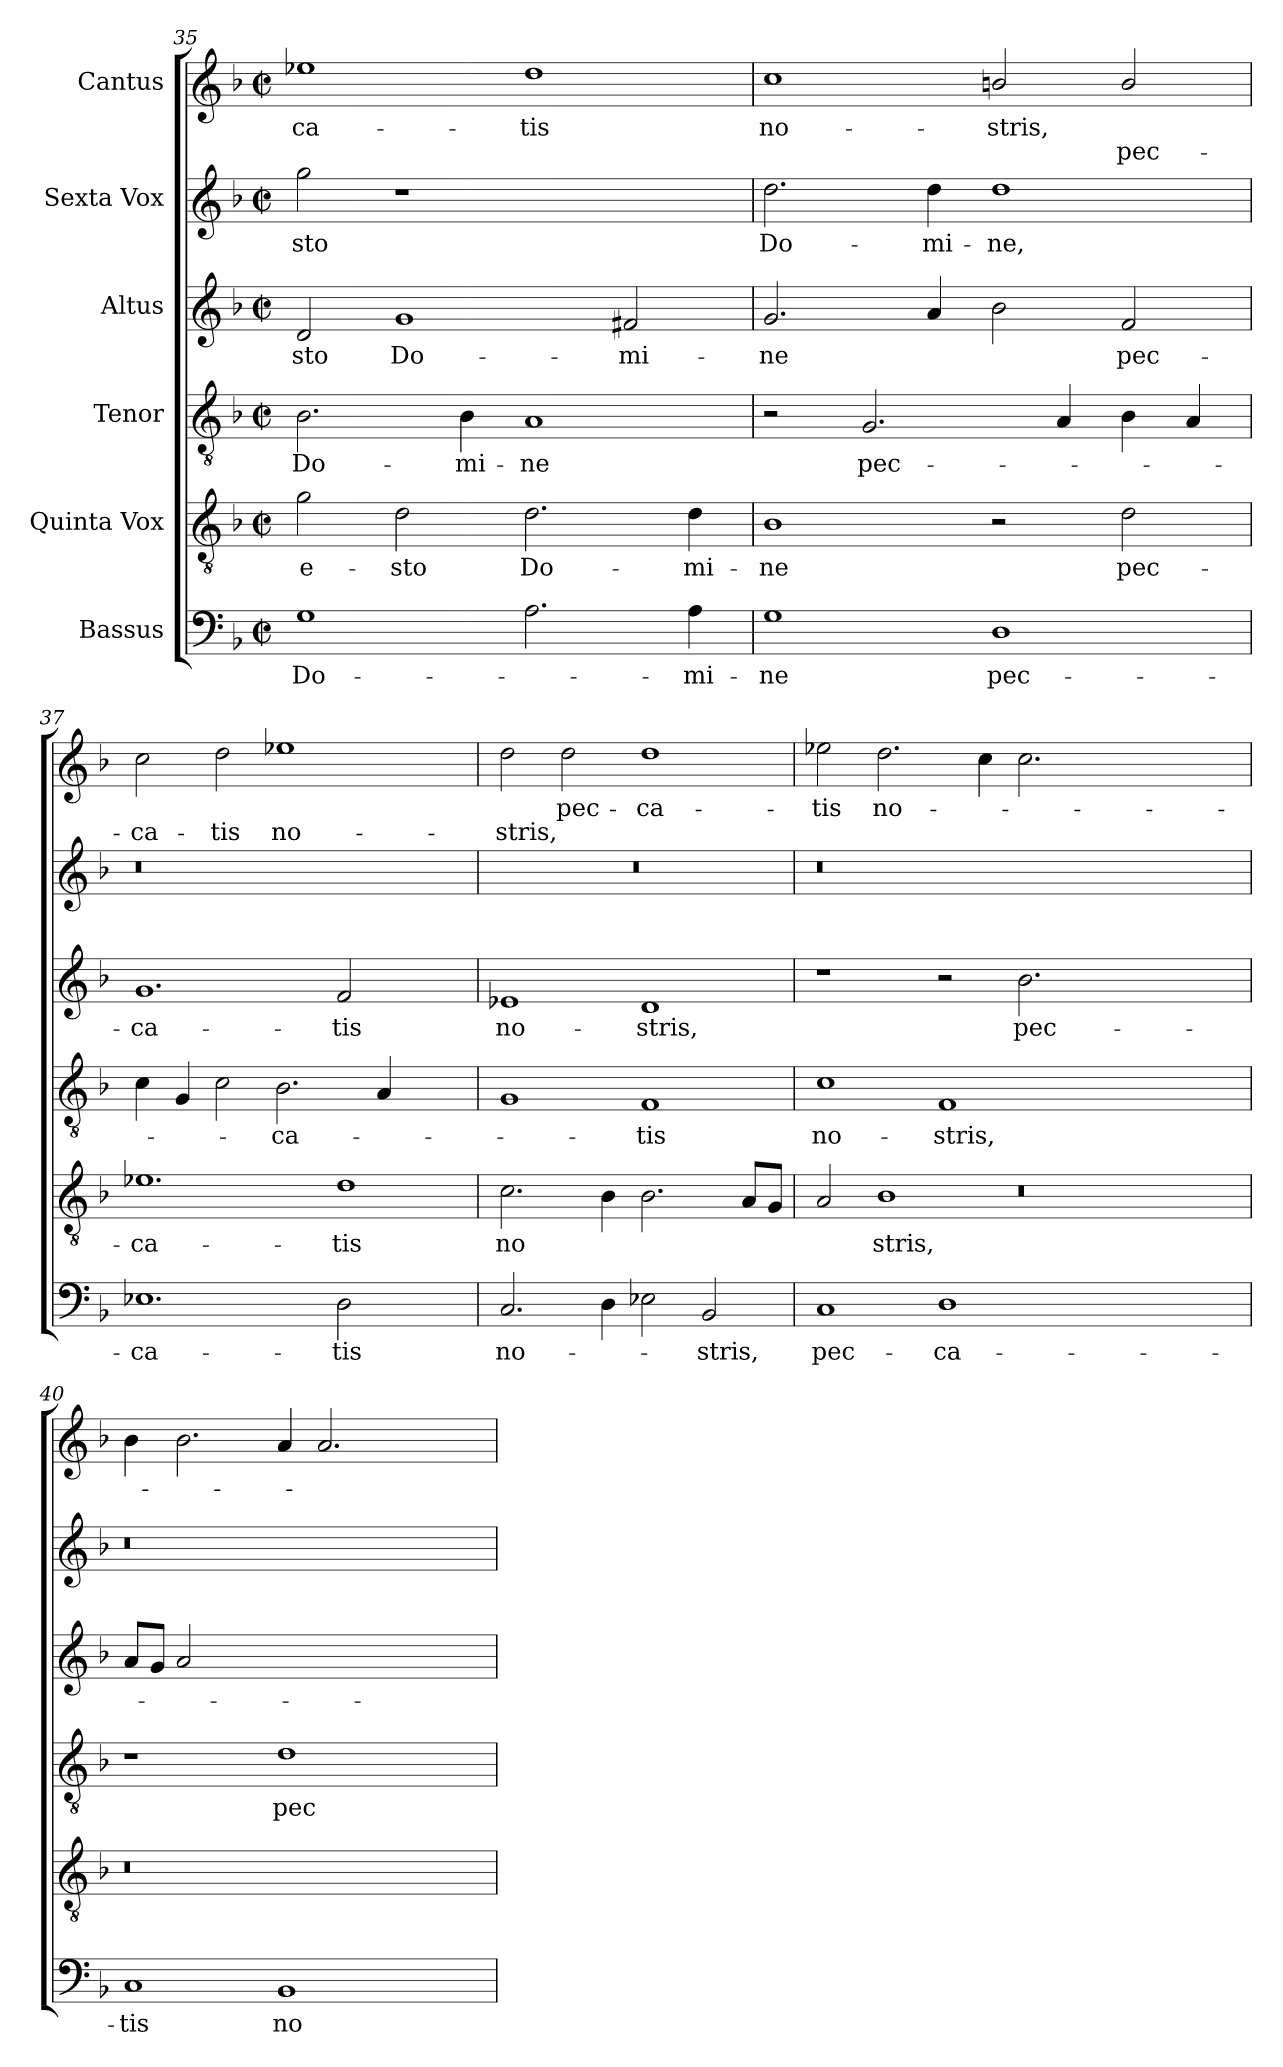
**kern	**text	**kern	**text	**kern	**text	**kern	**text	**kern	**text	**kern	**text	**text
*part6	*part6	*part5	*part5	*part4	*part4	*part3	*part3	*part2	*part2	*part1	*part1	*part1
*staff6	*staff6	*staff5	*staff5	*staff4	*staff4	*staff3	*staff3	*staff2	*staff2	*staff1	*staff1	*staff1
*I"Bassus	*	*I"Quinta Vox	*	*I"Tenor	*	*I"Altus	*	*I"Sexta Vox	*	*I"Cantus	*	*
!!LO:LB:g=z
*clefF4	*	*clefGv2	*	*clefGv2	*	*clefG2	*	*clefG2	*	*clefG2	*	*
*k[b-]	*	*k[b-]	*	*k[b-]	*	*k[b-]	*	*k[b-]	*	*k[b-]	*	*
*F:	*	*F:	*	*F:	*	*F:	*	*F:	*	*F:	*	*
*M4/2	*	*M4/2	*	*M4/2	*	*M4/2	*	*M4/2	*	*M4/2	*	*
*met(c|)	*	*met(c|)	*	*met(c|)	*	*met(c|)	*	*met(c|)	*	*met(c|)	*	*
=35A	=35A	=35A	=35A	=35A	=35A	=35A	=35A	=35A	=35A	=35A	=35A	=35A
!	!LO:LY:b	!	!LO:LY:b	!	!LO:LY:b	!	!LO:LY:b	!	!LO:LY:b	!	!LO:LY:b	!
*	*	*	*	*	*	*	*	*	*	*^	*	*
1G	Do-	2g	e-	2.B-	Do-	2d	-sto	2gg	-sto	1ee-X	1ryy	-ca-	.
!	!	!	!LO:LY:b	!	!	!	!LO:LY:b	!	!	!	!	!	!
.	.	2d	-sto	.	.	1g	Do-	1r	.	.	.	.	.
!	!	!	!	!	!LO:LY:b	!	!	!	!	!	!	!	!
.	.	.	.	4B-	-mi-	.	.	.	.	.	.	.	.
!	!	!	!LO:LY:b	!	!LO:LY:b	!	!	!	!	!	!	!LO:LY:b	!
2.A	.	2.d	Do-	1A	-ne	.	.	.	.	1dd	2ryy	-tis	.
!	!	!	!	!	!	!	!LO:LY:b	!	!	!	!	!	!
.	.	.	.	.	.	2f#	-mi-	2ryy	.	.	2ryy	.	.
!	!LO:LY:b	!	!LO:LY:b	!	!	!	!	!	!	!	!	!	!
4A	-mi-	4d	-mi-	.	.	.	.	.	.	.	.	.	.
!!LO:LB:g=z	!!
=36A	=36A	=36A	=36A	=36A	=36A	=36A	=36A	=36A	=36A	=36A	=36A	=36A	=36A
!	!LO:LY:b	!	!LO:LY:b	!	!	!	!LO:LY:b	!	!LO:LY:b	!	!	!LO:LY:b	!
1G	-ne	1B-	-ne	2r	.	2.g	-ne	2.dd	Do-	1cc	0ryy	no-	.
!	!	!	!	!	!LO:LY:b	!	!	!	!	!	!	!	!
.	.	.	.	2.G	pec-	.	.	.	.	.	.	.	.
!	!	!	!	!	!	!	!	!	!LO:LY:b	!	!	!	!
.	.	.	.	.	.	4a	.	4dd	-mi-	.	.	.	.
!	!LO:LY:b	!	!	!	!	!	!	!	!LO:LY:b	!	!	!LO:LY:b	!
1D	pec-	2r	.	.	.	2b-	.	1dd	-ne,	2bn	.	-stris,	.
.	.	.	.	4A	.	.	.	.	.	.	.	.	.
!	!	!	!LO:LY:b	!	!	!	!LO:LY:b	!	!	!	!	!	!LO:LY:b
.	.	2d	pec-	4B-	.	2f	pec-	.	.	2b	.	.	pec-
.	.	.	.	4A	.	.	.	.	.	.	.	.	.
=37A	=37A	=37A	=37A	=37A	=37A	=37A	=37A	=37A	=37A	=37A	=37A	=37A	=37A
!	!LO:LY:b	!	!LO:LY:b	!	!	!	!LO:LY:b	!	!	!	!	!	!LO:LY:b
1.E-X	-ca-	1.e-X	-ca-	4c	.	1.g	-ca-	0r	.	2cc	2ryy	.	-ca-
.	.	.	.	4G	.	.	.	.	.	.	.	.	.
!	!	!	!	!	!	!	!	!	!	!	!	!	!LO:LY:b
.	.	.	.	2c	.	.	.	.	.	2dd	0ryy	.	-tis
!	!	!	!	!	!LO:LY:b	!	!	!	!	!	!	!	!LO:LY:b
.	.	.	.	2.B-	-ca-	.	.	.	.	1ee-X	.	.	no-
!	!LO:LY:b	!	!LO:LY:b	!	!	!	!LO:LY:b	!	!	!	!	!	!
2D	-tis	1d	-tis	.	.	2f	-tis	.	.	.	.	.	.
.	.	.	.	4A	.	.	.	.	.	.	.	.	.
2ryy	.	.	.	2ryy	.	2ryy	.	2ryy	.	2ryy	.	.	.
*	*	*	*	*	*	*	*	*	*	*v	*v	*	*
!!LO:LB:g=z
=38	=38	=38	=38	=38	=38	=38	=38	=38	=38	=38	=38	=38
!	!LO:LY:b	!	!LO:LY:b	!	!	!	!LO:LY:b	!	!	!	!	!LO:LY:b
2.C	no-	2.c	no	1G	.	1e-X	no-	0r	.	2dd	.	-stris,
!	!	!	!	!	!	!	!	!	!	!	!LO:LY:b	!
.	.	.	.	.	.	.	.	.	.	2dd	pec-	.
4D	.	4B-	.	.	.	.	.	.	.	.	.	.
!	!	!	!	!	!LO:LY:b	!	!LO:LY:b	!	!	!	!LO:LY:b	!
2E-X	.	2.B-	.	1F	-tis	1d	-stris,	.	.	1dd	-ca-	.
!	!LO:LY:b	!	!	!	!	!	!	!	!	!	!	!
2BB-	-stris,	.	.	.	.	.	.	.	.	.	.	.
.	.	8AL	.	.	.	.	.	.	.	.	.	.
.	.	8GJ	.	.	.	.	.	.	.	.	.	.
=39	=39	=39	=39	=39	=39	=39	=39	=39	=39	=39	=39	=39
!	!LO:LY:b	!	!	!	!LO:LY:b	!	!	!	!	!	!LO:LY:b	!
1C	pec-	2A	.	1c	no-	1r	.	0r	.	2ee-X	-tis	.
!	!	!	!LO:LY:b	!	!	!	!	!	!	!	!LO:LY:b	!
.	.	1B-	stris,	.	.	.	.	.	.	2.dd	no-	.
!	!LO:LY:b	!	!	!	!LO:LY:b	!	!	!	!	!	!	!
1D	-ca-	.	.	1F	-stris,	2r	.	.	.	.	.	.
.	.	.	.	.	.	.	.	.	.	4cc	.	.
!	!	!	!	!	!	!	!LO:LY:b	!	!	!	!	!
.	.	0r	.	.	.	2.b-	pec-	.	.	2.cc	.	.
1.ryy	.	.	.	1.ryy	.	.	.	1.ryy	.	.	.	.
.	.	.	.	.	.	1ryy	.	.	.	1ryy	.	.
.	.	.	.	.	.	4ryy	.	.	.	4ryy	.	.
=40	=40	=40	=40	=40	=40	=40	=40	=40	=40	=40	=40	=40
!	!LO:LY:b	!	!	!	!	!	!	!	!	!	!	!
1C	-tis	0r	.	1r	.	8aL	.	0r	.	4b-	.	.
.	.	.	.	.	.	8gJ	.	.	.	.	.	.
.	.	.	.	.	.	2a	.	.	.	2.b-	.	.
!	!	!	!	!	!	!	!LO:LY:b	!	!	!	!	!
.	.	.	.	.	.	[1gyy	-ca-	.	.	.	.	.
!	!LO:LY:b	!	!	!	!LO:LY:b	!	!	!	!	!	!	!
1BB-	no-	.	.	1d	pec-	.	.	.	.	4a	.	.
.	.	.	.	.	.	.	.	.	.	2.a	.	.
.	.	.	.	.	.	1gyy_	.	.	.	.	.	.
2.ryy	.	2.ryy	.	2.ryy	.	.	.	2.ryy	.	2.ryy	.	.
=	=	=	=	=	=	=	=	=	=	=	=	=
*-	*-	*-	*-	*-	*-	*-	*-	*-	*-	*-	*-	*-
